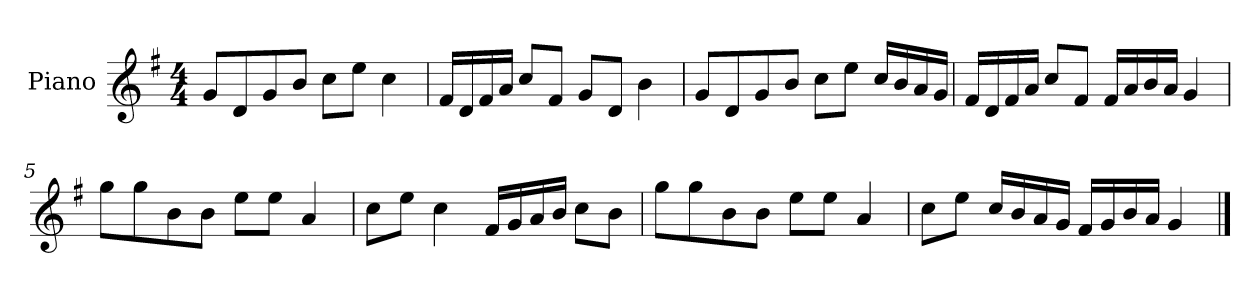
**kern
*part1
*staff1
*I"Piano
*I'P-no
*clefG2
*k[f#]
*M4/4
*MM90
=1
8g/L
8d/
8g/
8b/J
8cc\L
8ee\J
4cc\
=2
16f#/LL
16d/
16f#/
16a/JJ
8cc/L
8f#/J
8g/L
8d/J
4b\
=3
8g/L
8d/
8g/
8b/J
8cc\L
8ee\J
16cc/LL
16b/
16a/
16g/JJ
=4
16f#/LL
16d/
16f#/
16a/JJ
8cc/L
8f#/J
16f#/LL
16a/
16b/
16a/JJ
4g/
!!LO:LB:g=z
=5
8gg\L
8gg\
8b\
8b\J
8ee\L
8ee\J
4a/
=6
8cc\L
8ee\J
4cc\
16f#/LL
16g/
16a/
16b/JJ
8cc\L
8b\J
=7
8gg\L
8gg\
8b\
8b\J
8ee\L
8ee\J
4a/
=8
8cc\L
8ee\J
16cc/LL
16b/
16a/
16g/JJ
16f#/LL
16g/
16b/
16a/JJ
4g/
==
*-
